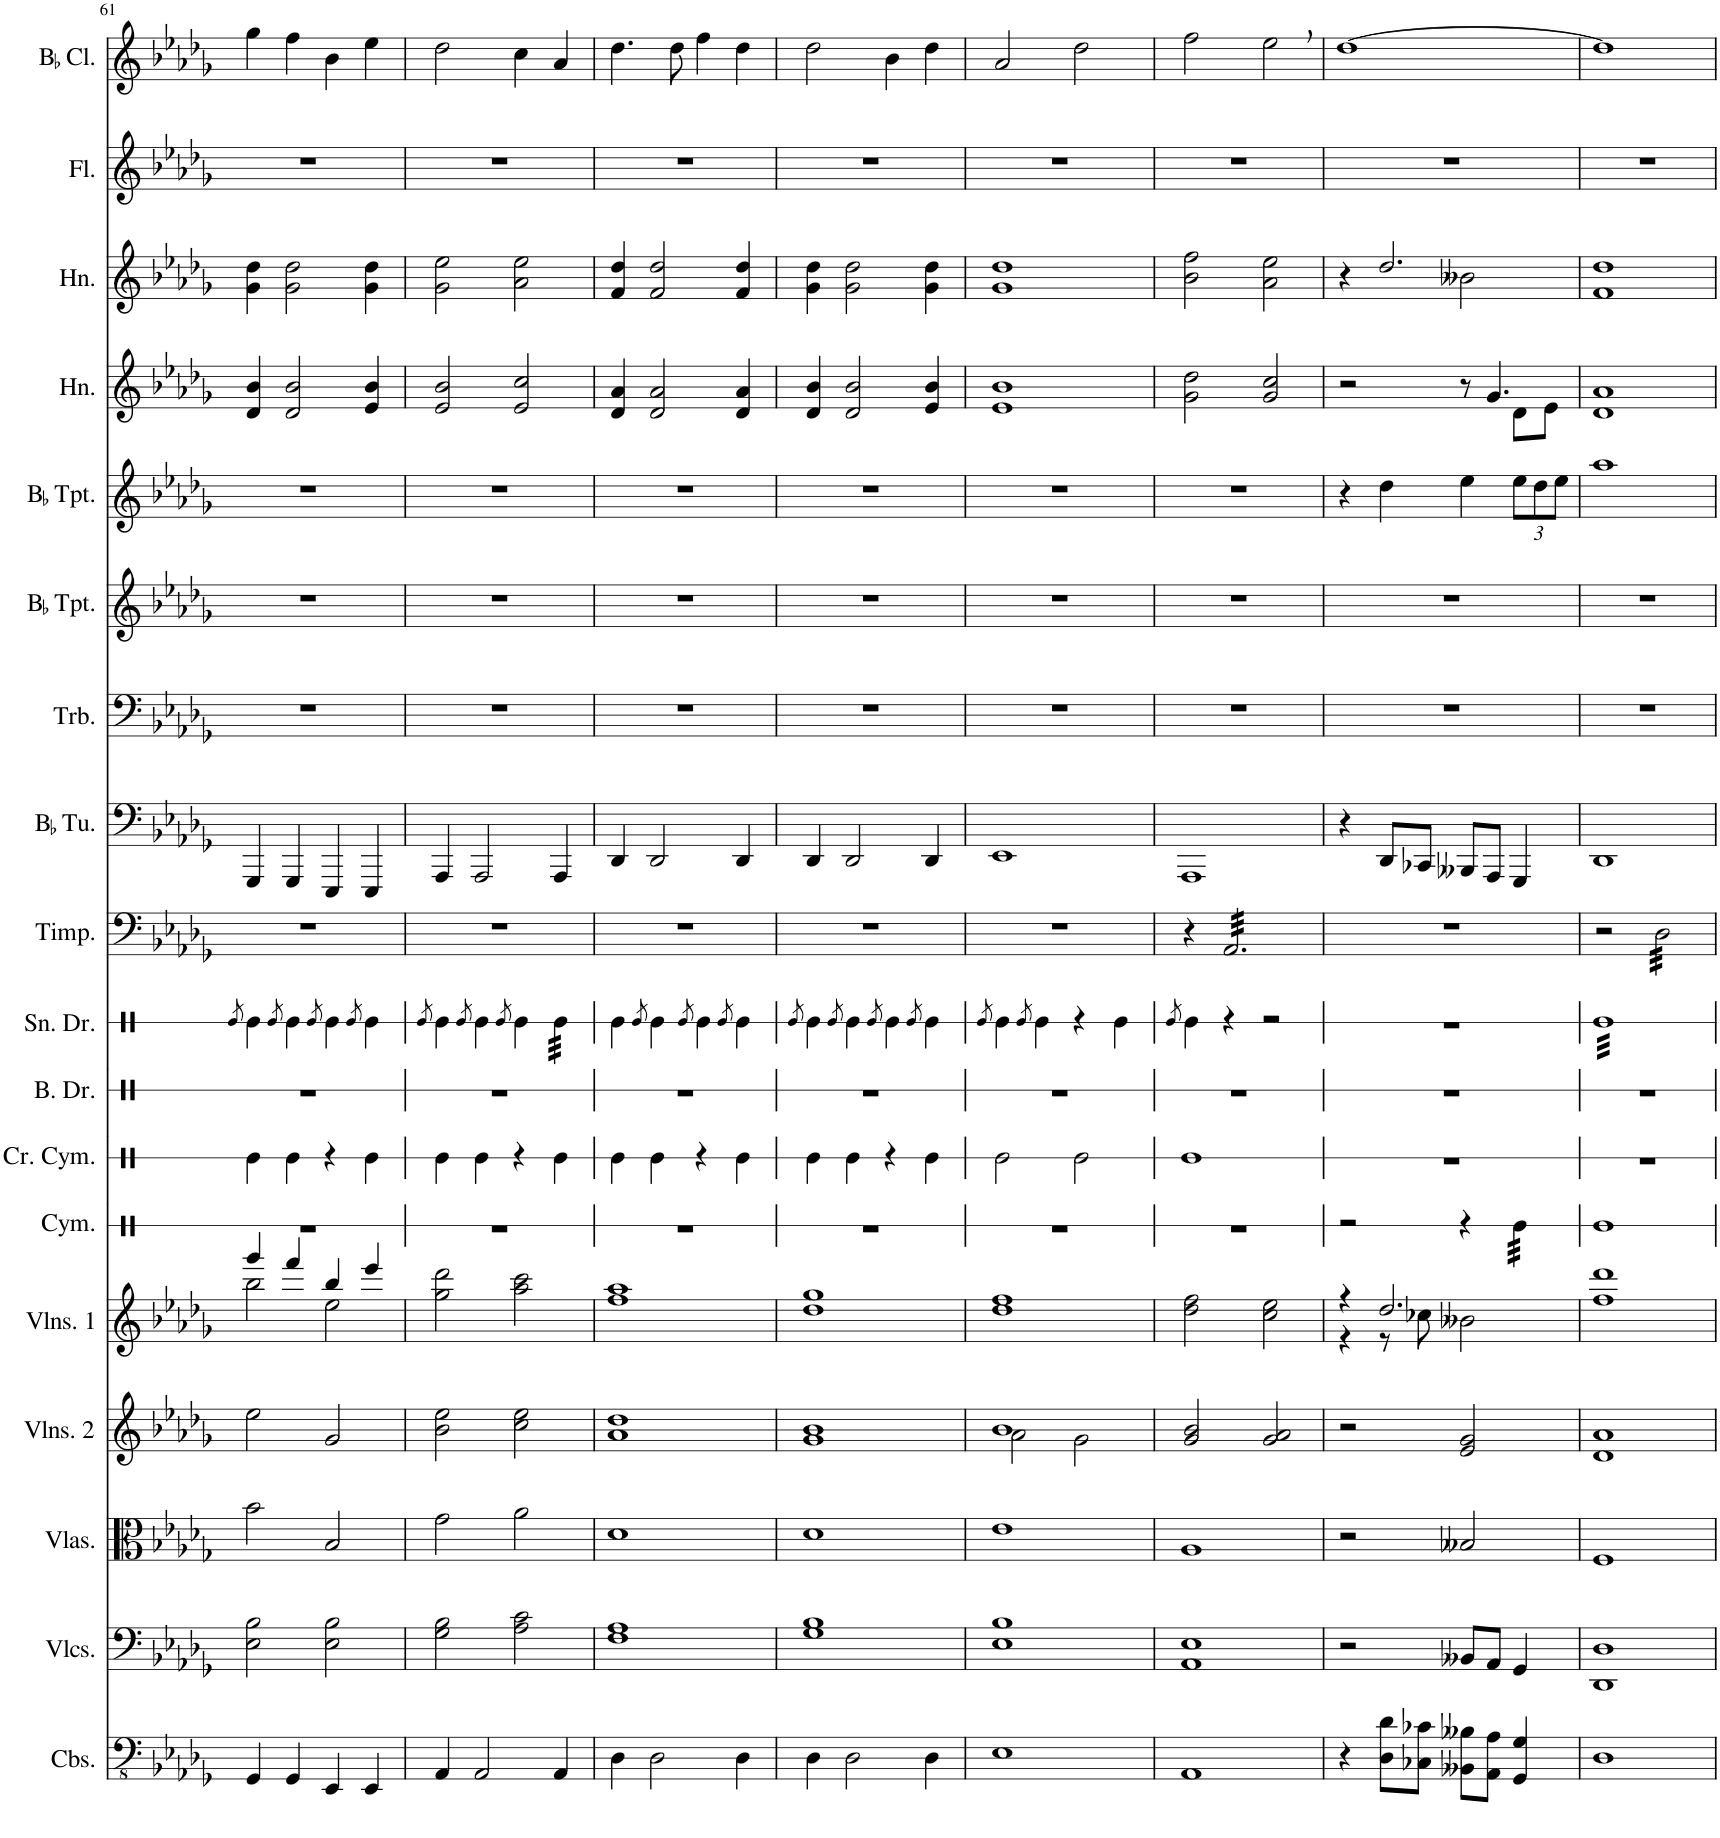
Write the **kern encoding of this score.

**kern	**kern	**kern	**kern	**kern	**kern	**kern	**kern	**kern	**kern	**kern	**kern	**kern	**kern	**kern	**kern	**kern	**kern
*part18	*part17	*part16	*part15	*part14	*part13	*part12	*part11	*part10	*part9	*part8	*part7	*part6	*part5	*part4	*part3	*part2	*part1
*staff18	*staff17	*staff16	*staff15	*staff14	*staff13	*staff12	*staff11	*staff10	*staff9	*staff8	*staff7	*staff6	*staff5	*staff4	*staff3	*staff2	*staff1
*I"Contrabasses	*I"Violoncellos	*I"Violas	*I"Violins 2	*I"Violins 1	*I"Cymbal	*I"Crash Cymbal	*I"Bass Drum	*I"Snare Drum	*I"Timpani	*I"BaccidentalFlat Tuba	*I"Trombone	*I"BaccidentalFlat Trumpet	*I"BaccidentalFlat Trumpet	*I"Horn	*I"Horn	*I"Flute	*I"BaccidentalFlat Clarinet
*I'Cbs.	*I'Vlcs.	*I'Vlas.	*I'Vlns. 2	*I'Vlns. 1	*I'Cym.	*I'Cr. Cym.	*I'B. Dr.	*I'Sn. Dr.	*I'Timp.	*I'BaccidentalFlat Tu.	*I'Trb.	*I'BaccidentalFlat Tpt.	*I'BaccidentalFlat Tpt.	*I'Hn.	*I'Hn.	*I'Fl.	*I'BaccidentalFlat Cl.
!!LO:PB:g=z
*clefFv4	*clefF4	*clefC3	*clefG2	*clefG2	*clefX	*clefX	*clefX	*clefX	*clefF4	*clefF4	*clefF4	*clefG2	*clefG2	*clefG2	*clefG2	*clefG2	*clefG2
*	*	*	*	*	*	*	*	*	*	*	*	*ITrd1c2	*ITrd1c2	*ITrd4c7	*ITrd4c7	*	*ITrd1c2
*k[b-e-a-d-g-]	*k[b-e-a-d-g-]	*k[b-e-a-d-g-]	*k[b-e-a-d-g-]	*k[b-e-a-d-g-]	*k[]	*k[]	*k[]	*k[]	*k[b-e-a-d-g-]	*k[b-e-a-d-g-]	*k[b-e-a-d-g-]	*k[b-e-a-d-g-]	*k[b-e-a-d-g-]	*k[b-e-a-d-g-]	*k[b-e-a-d-g-]	*k[b-e-a-d-g-]	*k[b-e-a-d-g-]
*M4/4	*M4/4	*M4/4	*M4/4	*M4/4	*M4/4	*M4/4	*M4/4	*M4/4	*M4/4	*M4/4	*M4/4	*M4/4	*M4/4	*M4/4	*M4/4	*M4/4	*M4/4
=61	=61	=61	=61	=61	=61	=61	=61	=61	=61	=61	=61	=61	=61	=61	=61	=61	=61
.	.	.	.	.	.	.	.	8qRe/	.	.	.	.	.	.	.	.	.
*	*	*	*	*^	*	*	*	*	*	*	*	*	*	*	*	*	*
4GGG-/	2E-\ 2B-\	2b-\	2ee-\	4ggg-/	2bb-\	1r	4Re\	1r	4Re\	1r	4GGG-/	1r	1r	1r	4d-/ 4b-/	4g-\ 4dd-\	1r	4gg-\
.	.	.	.	.	.	.	.	.	8qRe/	.	.	.	.	.	.	.	.	.
4GGG-/	.	.	.	4fff/	.	.	4Re\	.	4Re\	.	4GGG-/	.	.	.	2d-/ 2b-/	2g-\ 2dd-\	.	4ff\
.	.	.	.	.	.	.	.	.	8qRe/	.	.	.	.	.	.	.	.	.
4EEE-/	2E-\ 2B-\	2B-/	2g-/	4bb-/	2ee-\	.	4r	.	4Re\	.	4EEE-/	.	.	.	.	.	.	4b-\
.	.	.	.	.	.	.	.	.	8qRe/	.	.	.	.	.	.	.	.	.
4EEE-/	.	.	.	4eee-/	.	.	4Re\	.	4Re\	.	4EEE-/	.	.	.	4e-/ 4b-/	4g-\ 4dd-\	.	4ee-\
*	*	*	*	*v	*v	*	*	*	*	*	*	*	*	*	*	*	*	*
=62	=62	=62	=62	=62	=62	=62	=62	=62	=62	=62	=62	=62	=62	=62	=62	=62	=62
.	.	.	.	.	.	.	.	8qRe/	.	.	.	.	.	.	.	.	.
4AAA-/	2G-\ 2B-\	2g-\	2b-\ 2ee-\	2gg-\ 2ddd-\	1r	4Re\	1r	4Re\	1r	4AAA-/	1r	1r	1r	2e-/ 2b-/	2g-\ 2ee-\	1r	2dd-\
.	.	.	.	.	.	.	.	8qRe/	.	.	.	.	.	.	.	.	.
2AAA-/	.	.	.	.	.	4Re\	.	4Re\	.	2AAA-/	.	.	.	.	.	.	.
.	.	.	.	.	.	.	.	8qRe/	.	.	.	.	.	.	.	.	.
.	2A-\ 2c\	2a-\	2cc\ 2ee-\	2aa-\ 2ccc\	.	4r	.	4Re\	.	.	.	.	.	2e-/ 2cc/	2a-\ 2ee-\	.	4cc\
*	*	*	*	*	*	*	*	*tremolo	*	*	*	*	*	*	*	*	*
4AAA-/	.	.	.	.	.	4Re\	.	32Re\LLL	.	4AAA-/	.	.	.	.	.	.	4a-/
.	.	.	.	.	.	.	.	32Re\	.	.	.	.	.	.	.	.	.
.	.	.	.	.	.	.	.	32Re\	.	.	.	.	.	.	.	.	.
.	.	.	.	.	.	.	.	32Re\	.	.	.	.	.	.	.	.	.
.	.	.	.	.	.	.	.	32Re\	.	.	.	.	.	.	.	.	.
.	.	.	.	.	.	.	.	32Re\	.	.	.	.	.	.	.	.	.
.	.	.	.	.	.	.	.	32Re\	.	.	.	.	.	.	.	.	.
.	.	.	.	.	.	.	.	32Re\JJJ	.	.	.	.	.	.	.	.	.
*	*	*	*	*	*	*	*	*Xtremolo	*	*	*	*	*	*	*	*	*
=63	=63	=63	=63	=63	=63	=63	=63	=63	=63	=63	=63	=63	=63	=63	=63	=63	=63
4DD-\	1F 1A-	1d-	1a- 1dd-	1ff 1aa-	1r	4Re\	1r	4Re\	1r	4DD-/	1r	1r	1r	4d-/ 4a-/	4f/ 4dd-/	1r	4.dd-\
.	.	.	.	.	.	.	.	8qRe/	.	.	.	.	.	.	.	.	.
2DD-\	.	.	.	.	.	4Re\	.	4Re\	.	2DD-/	.	.	.	2d-/ 2a-/	2f/ 2dd-/	.	.
.	.	.	.	.	.	.	.	.	.	.	.	.	.	.	.	.	8dd-\
.	.	.	.	.	.	.	.	8qRe/	.	.	.	.	.	.	.	.	.
.	.	.	.	.	.	4r	.	4Re\	.	.	.	.	.	.	.	.	4ff\
.	.	.	.	.	.	.	.	8qRe/	.	.	.	.	.	.	.	.	.
4DD-\	.	.	.	.	.	4Re\	.	4Re\	.	4DD-/	.	.	.	4d-/ 4a-/	4f/ 4dd-/	.	4dd-\
=64	=64	=64	=64	=64	=64	=64	=64	=64	=64	=64	=64	=64	=64	=64	=64	=64	=64
.	.	.	.	.	.	.	.	8qRe/	.	.	.	.	.	.	.	.	.
4DD-\	1G- 1B-	1d-	1g- 1b-	1dd- 1gg-	1r	4Re\	1r	4Re\	1r	4DD-/	1r	1r	1r	4d-/ 4b-/	4g-\ 4dd-\	1r	2dd-\
.	.	.	.	.	.	.	.	8qRe/	.	.	.	.	.	.	.	.	.
2DD-\	.	.	.	.	.	4Re\	.	4Re\	.	2DD-/	.	.	.	2d-/ 2b-/	2g-\ 2dd-\	.	.
.	.	.	.	.	.	.	.	8qRe/	.	.	.	.	.	.	.	.	.
.	.	.	.	.	.	4r	.	4Re\	.	.	.	.	.	.	.	.	4b-\
.	.	.	.	.	.	.	.	8qRe/	.	.	.	.	.	.	.	.	.
4DD-\	.	.	.	.	.	4Re\	.	4Re\	.	4DD-/	.	.	.	4e-/ 4b-/	4g-\ 4dd-\	.	4dd-\
=65	=65	=65	=65	=65	=65	=65	=65	=65	=65	=65	=65	=65	=65	=65	=65	=65	=65
.	.	.	.	.	.	.	.	8qRe/	.	.	.	.	.	.	.	.	.
*	*	*	*^	*	*	*	*	*	*	*	*	*	*	*	*	*	*
1EE-	1E- 1B-	1e-	1b-	2a-\	1dd- 1ff	1r	2Re\	1r	4Re\	1r	1EE-	1r	1r	1r	1e- 1b-	1g- 1dd-	1r	2a-/
.	.	.	.	.	.	.	.	.	8qRe/	.	.	.	.	.	.	.	.	.
.	.	.	.	.	.	.	.	.	4Re\	.	.	.	.	.	.	.	.	.
.	.	.	.	2g-\	.	.	2Re\	.	4r	.	.	.	.	.	.	.	.	2dd-\
.	.	.	.	.	.	.	.	.	4Re\	.	.	.	.	.	.	.	.	.
*	*	*	*v	*v	*	*	*	*	*	*	*	*	*	*	*	*	*	*
=66	=66	=66	=66	=66	=66	=66	=66	=66	=66	=66	=66	=66	=66	=66	=66	=66	=66
.	.	.	.	.	.	.	.	8qRe/	.	.	.	.	.	.	.	.	.
1AAA-	1AA- 1E-	1A-	2g-/ 2b-/	2dd-\ 2ff\	1r	1Re	1r	4Re\	4r	1AAA-	1r	1r	1r	2g-\ 2dd-\	2b-\ 2ff\	1r	2ff\
*	*	*	*	*	*	*	*	*	*tremolo	*	*	*	*	*	*	*	*
.	.	.	.	.	.	.	.	4r	32AA-/LLL	.	.	.	.	.	.	.	.
.	.	.	.	.	.	.	.	.	32AA-/	.	.	.	.	.	.	.	.
.	.	.	.	.	.	.	.	.	32AA-/	.	.	.	.	.	.	.	.
.	.	.	.	.	.	.	.	.	32AA-/	.	.	.	.	.	.	.	.
.	.	.	.	.	.	.	.	.	32AA-/	.	.	.	.	.	.	.	.
.	.	.	.	.	.	.	.	.	32AA-/	.	.	.	.	.	.	.	.
.	.	.	.	.	.	.	.	.	32AA-/	.	.	.	.	.	.	.	.
.	.	.	.	.	.	.	.	.	32AA-/	.	.	.	.	.	.	.	.
.	.	.	2g-/ 2a-/	2cc\ 2ee-\	.	.	.	2r	32AA-/	.	.	.	.	2g-/ 2cc/	2a-\ 2ee-\	.	2ee-,\
.	.	.	.	.	.	.	.	.	32AA-/	.	.	.	.	.	.	.	.
.	.	.	.	.	.	.	.	.	32AA-/	.	.	.	.	.	.	.	.
.	.	.	.	.	.	.	.	.	32AA-/	.	.	.	.	.	.	.	.
.	.	.	.	.	.	.	.	.	32AA-/	.	.	.	.	.	.	.	.
.	.	.	.	.	.	.	.	.	32AA-/	.	.	.	.	.	.	.	.
.	.	.	.	.	.	.	.	.	32AA-/	.	.	.	.	.	.	.	.
.	.	.	.	.	.	.	.	.	32AA-/	.	.	.	.	.	.	.	.
.	.	.	.	.	.	.	.	.	32AA-/	.	.	.	.	.	.	.	.
.	.	.	.	.	.	.	.	.	32AA-/	.	.	.	.	.	.	.	.
.	.	.	.	.	.	.	.	.	32AA-/	.	.	.	.	.	.	.	.
.	.	.	.	.	.	.	.	.	32AA-/	.	.	.	.	.	.	.	.
.	.	.	.	.	.	.	.	.	32AA-/	.	.	.	.	.	.	.	.
.	.	.	.	.	.	.	.	.	32AA-/	.	.	.	.	.	.	.	.
.	.	.	.	.	.	.	.	.	32AA-/	.	.	.	.	.	.	.	.
.	.	.	.	.	.	.	.	.	32AA-/JJJ	.	.	.	.	.	.	.	.
=67	=67	=67	=67	=67	=67	=67	=67	=67	=67	=67	=67	=67	=67	=67	=67	=67	=67
*	*	*	*	*^	*	*	*	*	*	*	*	*	*	*^	*^	*	*
4r	2r	2r	2r	4r	4r	2r	1r	1r	1r	1r	4r	1r	1r	4r	2r	2.ryy	4r	2ryy	1r	[1dd-
8DD-\ 8D-\L	.	.	.	2.dd-/	8r	.	.	.	.	.	8DD-/L	.	.	4dd-\	.	.	2.dd-/	.	.	.
8CC-X\ 8C-X\J	.	.	.	.	8cc-X\	.	.	.	.	.	8CC-X/J	.	.	.	.	.	.	.	.	.
8BBB--X\ 8BB--X\L	8BB--X/L	2B--X/	2e-/ 2g-/	.	2b--X\	4r	.	.	.	.	8BBB--X/L	.	.	4ee-\	8r	.	.	2b--X\	.	.
8AAA-\ 8AA-\J	8AA-/J	.	.	.	.	.	.	.	.	.	8AAA-/J	.	.	.	4.g-/	.	.	.	.	.
*	*	*	*	*	*	*	*	*	*	*	*	*	*	*Xbrackettup	*	*	*	*	*	*
*	*	*	*	*	*	*tremolo	*	*	*	*	*	*	*	*	*	*	*	*	*	*
4GGG-/ 4GG-/	4GG-/	.	.	.	.	32Re\LLL	.	.	.	.	4GGG-/	.	.	12ee-\L	.	8d-\L	.	.	.	.
.	.	.	.	.	.	32Re\	.	.	.	.	.	.	.	.	.	.	.	.	.	.
.	.	.	.	.	.	32Re\	.	.	.	.	.	.	.	.	.	.	.	.	.	.
.	.	.	.	.	.	.	.	.	.	.	.	.	.	12dd-\	.	.	.	.	.	.
.	.	.	.	.	.	32Re\	.	.	.	.	.	.	.	.	.	.	.	.	.	.
.	.	.	.	.	.	32Re\	.	.	.	.	.	.	.	.	.	8e-\J	.	.	.	.
.	.	.	.	.	.	32Re\	.	.	.	.	.	.	.	.	.	.	.	.	.	.
.	.	.	.	.	.	.	.	.	.	.	.	.	.	12ee-\J	.	.	.	.	.	.
.	.	.	.	.	.	32Re\	.	.	.	.	.	.	.	.	.	.	.	.	.	.
.	.	.	.	.	.	32Re\JJJ	.	.	.	.	.	.	.	.	.	.	.	.	.	.
*	*	*	*	*	*	*Xtremolo	*	*	*	*	*	*	*	*	*	*	*	*	*	*
*	*	*	*	*	*	*	*	*	*	*	*	*	*	*	*v	*v	*	*	*	*
*	*	*	*	*v	*v	*	*	*	*	*	*	*	*	*	*	*v	*v	*	*
=68	=68	=68	=68	=68	=68	=68	=68	=68	=68	=68	=68	=68	=68	=68	=68	=68	=68
*	*	*	*	*	*	*	*	*tremolo	*	*	*	*	*	*	*	*	*
1DD-	1DD- 1D-	1F	1d- 1a-	1ff 1ddd-	1Re	1r	1r	32ReLLL	2r	1DD-	1r	1r	1aa-	1d- 1a-	1f 1dd-	1r	1dd-]
.	.	.	.	.	.	.	.	32Re	.	.	.	.	.	.	.	.	.
.	.	.	.	.	.	.	.	32Re	.	.	.	.	.	.	.	.	.
.	.	.	.	.	.	.	.	32Re	.	.	.	.	.	.	.	.	.
.	.	.	.	.	.	.	.	32Re	.	.	.	.	.	.	.	.	.
.	.	.	.	.	.	.	.	32Re	.	.	.	.	.	.	.	.	.
.	.	.	.	.	.	.	.	32Re	.	.	.	.	.	.	.	.	.
.	.	.	.	.	.	.	.	32Re	.	.	.	.	.	.	.	.	.
.	.	.	.	.	.	.	.	32Re	.	.	.	.	.	.	.	.	.
.	.	.	.	.	.	.	.	32Re	.	.	.	.	.	.	.	.	.
.	.	.	.	.	.	.	.	32Re	.	.	.	.	.	.	.	.	.
.	.	.	.	.	.	.	.	32Re	.	.	.	.	.	.	.	.	.
.	.	.	.	.	.	.	.	32Re	.	.	.	.	.	.	.	.	.
.	.	.	.	.	.	.	.	32Re	.	.	.	.	.	.	.	.	.
.	.	.	.	.	.	.	.	32Re	.	.	.	.	.	.	.	.	.
.	.	.	.	.	.	.	.	32Re	.	.	.	.	.	.	.	.	.
.	.	.	.	.	.	.	.	32Re	32D-\LLL	.	.	.	.	.	.	.	.
.	.	.	.	.	.	.	.	32Re	32D-\	.	.	.	.	.	.	.	.
.	.	.	.	.	.	.	.	32Re	32D-\	.	.	.	.	.	.	.	.
.	.	.	.	.	.	.	.	32Re	32D-\	.	.	.	.	.	.	.	.
.	.	.	.	.	.	.	.	32Re	32D-\	.	.	.	.	.	.	.	.
.	.	.	.	.	.	.	.	32Re	32D-\	.	.	.	.	.	.	.	.
.	.	.	.	.	.	.	.	32Re	32D-\	.	.	.	.	.	.	.	.
.	.	.	.	.	.	.	.	32Re	32D-\	.	.	.	.	.	.	.	.
.	.	.	.	.	.	.	.	32Re	32D-\	.	.	.	.	.	.	.	.
.	.	.	.	.	.	.	.	32Re	32D-\	.	.	.	.	.	.	.	.
.	.	.	.	.	.	.	.	32Re	32D-\	.	.	.	.	.	.	.	.
.	.	.	.	.	.	.	.	32Re	32D-\	.	.	.	.	.	.	.	.
.	.	.	.	.	.	.	.	32Re	32D-\	.	.	.	.	.	.	.	.
.	.	.	.	.	.	.	.	32Re	32D-\	.	.	.	.	.	.	.	.
.	.	.	.	.	.	.	.	32Re	32D-\	.	.	.	.	.	.	.	.
.	.	.	.	.	.	.	.	32ReJJJ	32D-\JJJ	.	.	.	.	.	.	.	.
*	*	*	*	*	*	*	*	*	*Xtremolo	*	*	*	*	*	*	*	*
*	*	*	*	*	*	*	*	*Xtremolo	*	*	*	*	*	*	*	*	*
=	=	=	=	=	=	=	=	=	=	=	=	=	=	=	=	=	=
*-	*-	*-	*-	*-	*-	*-	*-	*-	*-	*-	*-	*-	*-	*-	*-	*-	*-
